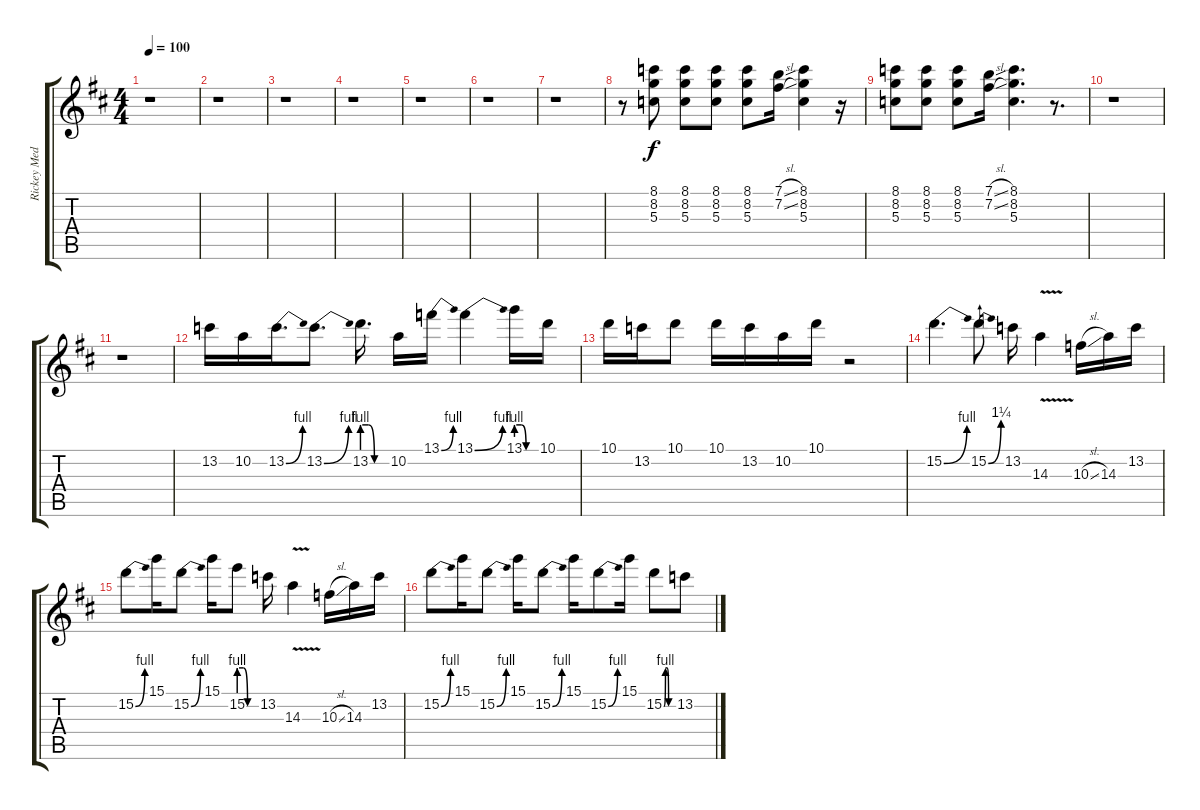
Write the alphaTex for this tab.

\track ("Rickey Medlocke Fills and Solos" "Rickey Med") {instrument overdrivenguitar}
\staff {score tabs}
\tuning (E4 B3 G3 D3 A2 D2) {hide}
\ts (4 4)
\tempo 100
\clef g2
\ks d
r.1{dy f} |
r.1 |
r.1 |
r.1 |
r.1 |
r.1 |
r.1 |
r.8 (8.1 8.2 5.3).8{volume 8 instrument overdrivenguitar} (8.1 8.2 5.3).8 (8.1 8.2 5.3).8 (8.1 8.2 5.3).8 (7.1{sl} 7.2{sl}).16 (8.1 8.2 5.3).4 r.16 |
(8.1 8.2 5.3).8 (8.1 8.2 5.3).8 (8.1 8.2 5.3).8 (7.1{sl} 7.2{sl}).16 (8.1 8.2 5.3).4{d} r.8{d} |
r.1 |
r.1 |
13.2.16{volume 11 instrument overdrivenguitar} 10.2.16 13.2{be (bend 0 0 60 4)}.16{d} 13.2{be (bend 0 0 60 4)}.8{d} 13.2{be (custom 0 4 15 4 30 0 60 0)}.16{d} 10.2.16 13.1{be (bend 0 0 60 4)}.16 13.1{be (bend 0 0 60 4)}.4 13.1{be (custom 0 4 15 4 30 0 60 0)}.16 10.1.16 |
10.1.16 13.2.16 10.1.8 10.1.16 13.2.16 10.2.16 10.1.16 r.2 |
15.2{be (bend 0 0 60 4)}.4{d volume 15 instrument overdrivenguitar} 15.2{be (bend 0 0 60 5)}.8 13.2.16 14.3{v}.4 10.3{sl}.16 14.3.16 13.2.16 |
15.2{be (bend 0 0 60 4)}.8 15.1.16 15.2{be (bend 0 0 60 4)}.8 15.1.16 15.2{be (custom 0 4 15 4 30 0 60 0)}.8 13.2.16 14.3{v}.4 10.3{sl}.16 14.3.16 13.2.16 |
15.2{be (bend 0 0 60 4)}.8 15.1.16 15.2{be (bend 0 0 60 4)}.8 15.1.16 15.2{be (bend 0 0 60 4)}.8 15.1.16 15.2{be (bend 0 0 60 4)}.8 15.1.16 15.2{be (custom 0 0 10 4 20 4 30 0 60 0)}.8 13.2.8
